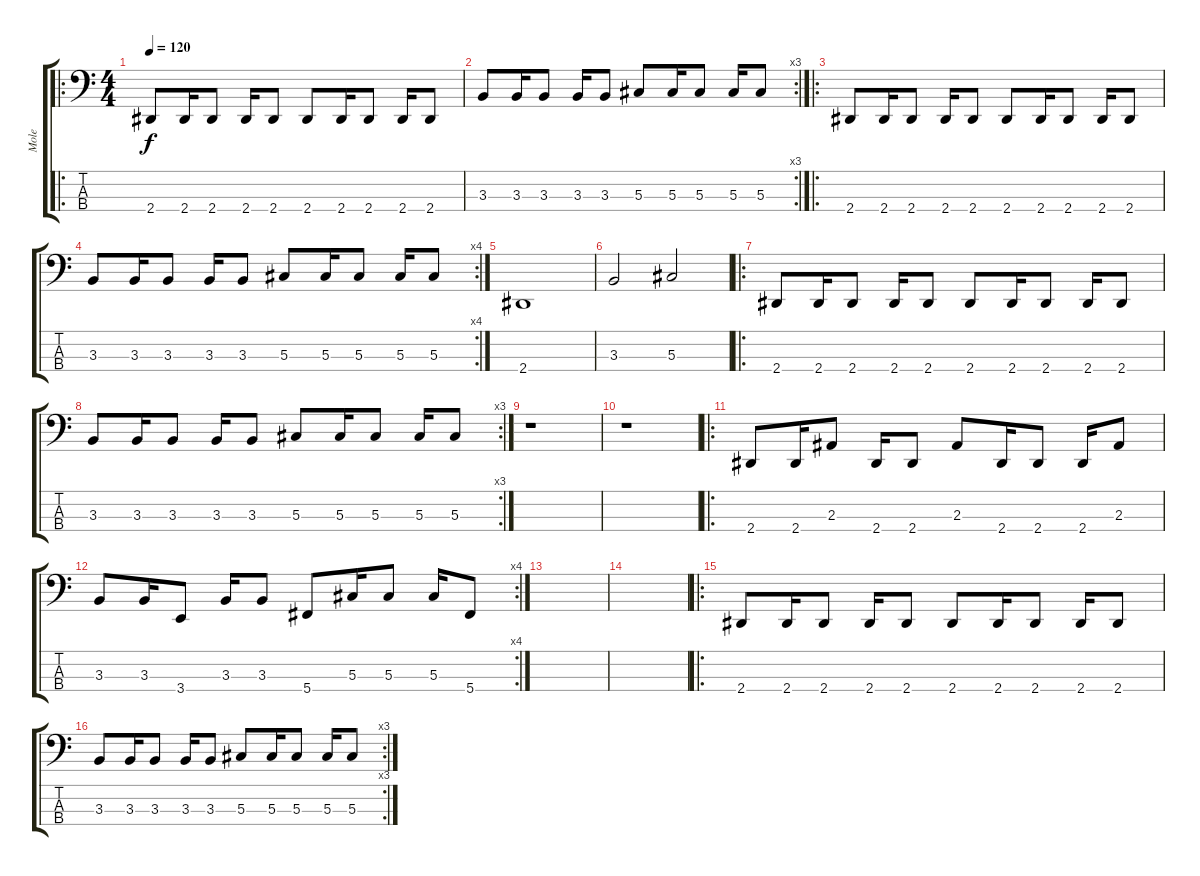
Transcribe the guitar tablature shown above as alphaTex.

\track ("Mole" "Mole") {instrument electricbasspick}
\staff {score tabs}
\tuning (Gb2 Db2 Ab1 Db1) {hide}
\ro
\ts (4 4)
\tempo 120
\clef f4
\ks c
2.4.8{dy f instrument electricbasspick} 2.4.16 2.4.8 2.4.16 2.4.8 2.4.8 2.4.16 2.4.8 2.4.16 2.4.8 |
\rc 3
3.3.8 3.3.16 3.3.8 3.3.16 3.3.8 5.3.8 5.3.16 5.3.8 5.3.16 5.3.8 |
\ro
2.4.8 2.4.16 2.4.8 2.4.16 2.4.8 2.4.8 2.4.16 2.4.8 2.4.16 2.4.8 |
\rc 4
3.3.8 3.3.16 3.3.8 3.3.16 3.3.8 5.3.8 5.3.16 5.3.8 5.3.16 5.3.8 |
2.4.1 |
3.3.2 5.3.2 |
\ro
2.4.8 2.4.16 2.4.8 2.4.16 2.4.8 2.4.8 2.4.16 2.4.8 2.4.16 2.4.8 |
\rc 3
3.3.8 3.3.16 3.3.8 3.3.16 3.3.8 5.3.8 5.3.16 5.3.8 5.3.16 5.3.8 |
r.1 |
r.1 |
\ro
2.4.8 2.4.16 2.3.8 2.4.16 2.4.8 2.3.8 2.4.16 2.4.8 2.4.16 2.3.8 |
\rc 4
3.3.8 3.3.16 3.4.8 3.3.16 3.3.8 5.4.8 5.3.16 5.3.8 5.3.16 5.4.8 |
|
|
\ro
2.4.8 2.4.16 2.4.8 2.4.16 2.4.8 2.4.8 2.4.16 2.4.8 2.4.16 2.4.8 |
\rc 3
3.3.8 3.3.16 3.3.8 3.3.16 3.3.8 5.3.8 5.3.16 5.3.8 5.3.16 5.3.8
